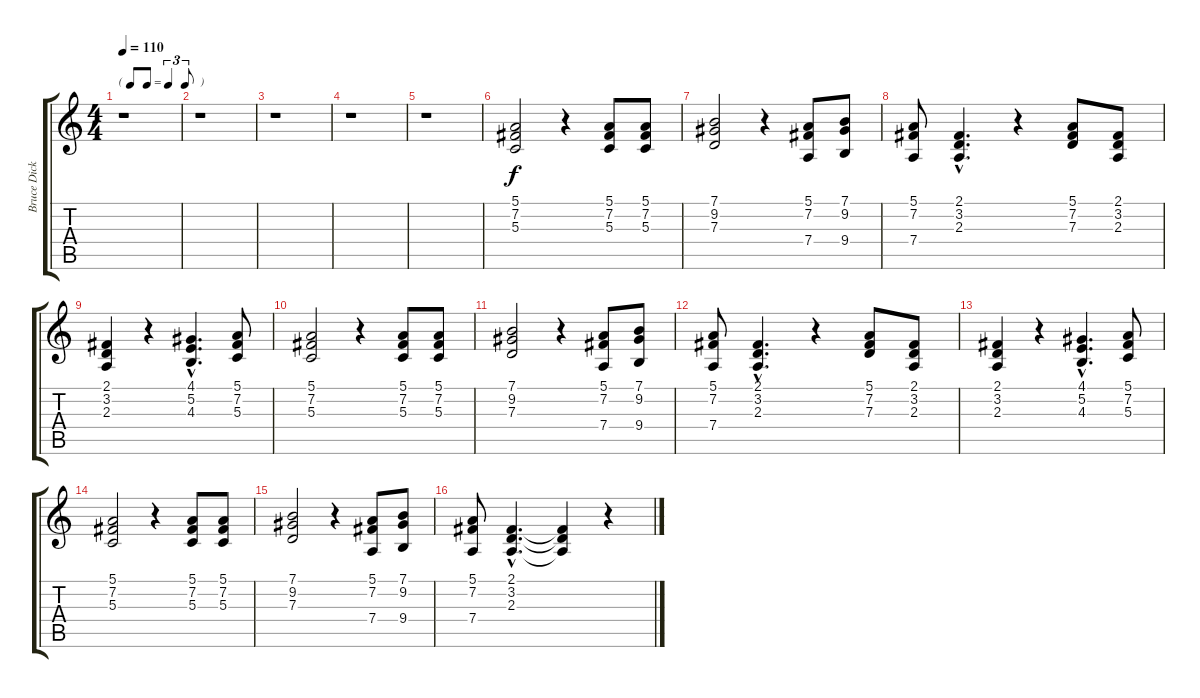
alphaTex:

\track ("Bruce Dickinson" "Bruce Dick") {instrument synthvoice}
\staff {score tabs}
\tuning (E4 B3 G3 D3 A2 E2) {hide}
\ts (4 4)
\tf triplet8th
\tempo 110
\clef g2
\ks c
r.1{dy f} |
r.1 |
r.1 |
r.1 |
r.1 |
(5.1 7.2 5.3).2 r.4 (5.1 7.2 5.3).8 (5.1 7.2 5.3).8 |
(7.1 9.2 7.3).2 r.4 (5.1 7.2 7.4).8 (7.1 9.2 9.4).8 |
(5.1 7.2 7.4).8 (2.1{hac} 3.2{hac} 2.3{hac}).4{d} r.4 (5.1 7.2 7.3).8 (2.1 3.2 2.3).8 |
(2.1 3.2 2.3).4 r.4 (4.1{hac} 5.2{hac} 4.3{hac}).4{d} (5.1 7.2 5.3).8 |
(5.1 7.2 5.3).2 r.4 (5.1 7.2 5.3).8 (5.1 7.2 5.3).8 |
(7.1 9.2 7.3).2 r.4 (5.1 7.2 7.4).8 (7.1 9.2 9.4).8 |
(5.1 7.2 7.4).8 (2.1{hac} 3.2{hac} 2.3{hac}).4{d} r.4 (5.1 7.2 7.3).8 (2.1 3.2 2.3).8 |
(2.1 3.2 2.3).4 r.4 (4.1{hac} 5.2{hac} 4.3{hac}).4{d} (5.1 7.2 5.3).8 |
(5.1 7.2 5.3).2 r.4 (5.1 7.2 5.3).8 (5.1 7.2 5.3).8 |
(7.1 9.2 7.3).2 r.4 (5.1 7.2 7.4).8 (7.1 9.2 9.4).8 |
(5.1 7.2 7.4).8 (2.1{hac} 3.2{hac} 2.3{hac}).4{d} (2.1{t} 3.2{t} 2.3{t}).4 r.4
